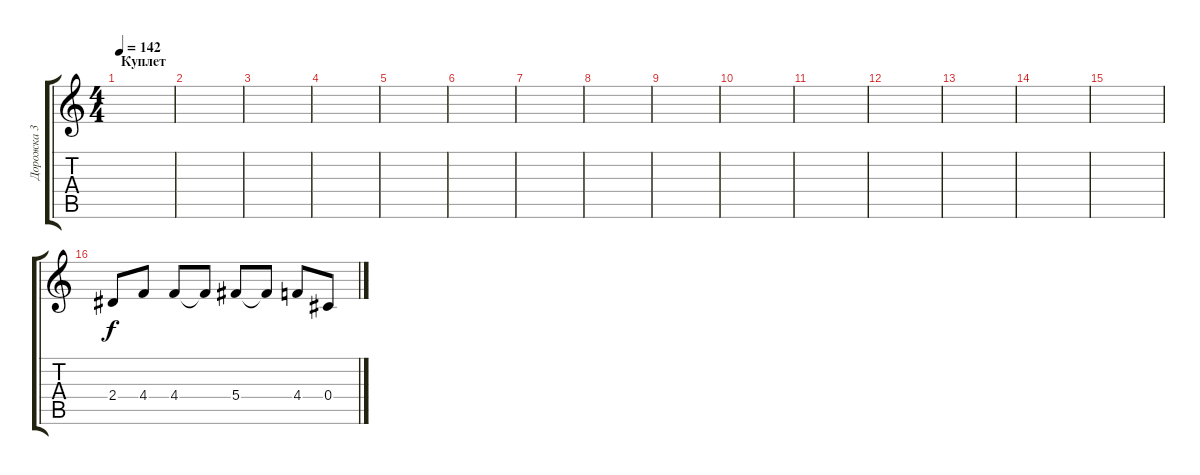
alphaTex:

\track ("Дорожка 3" "Дорожка 3") {instrument distortionguitar}
\staff {score tabs}
\tuning (Eb4 Bb3 Gb3 Db3 Ab2 Eb2) {hide}
\ts (4 4)
\section ("" "Куплет")
\tempo 142
\clef g2
\ks c
|
|
|
|
|
|
|
|
|
|
|
|
|
|
|
2.4.8 4.4.8 4.4.8 4.4{t}.8 5.4.8 5.4{t}.8 4.4.8 0.4.8
